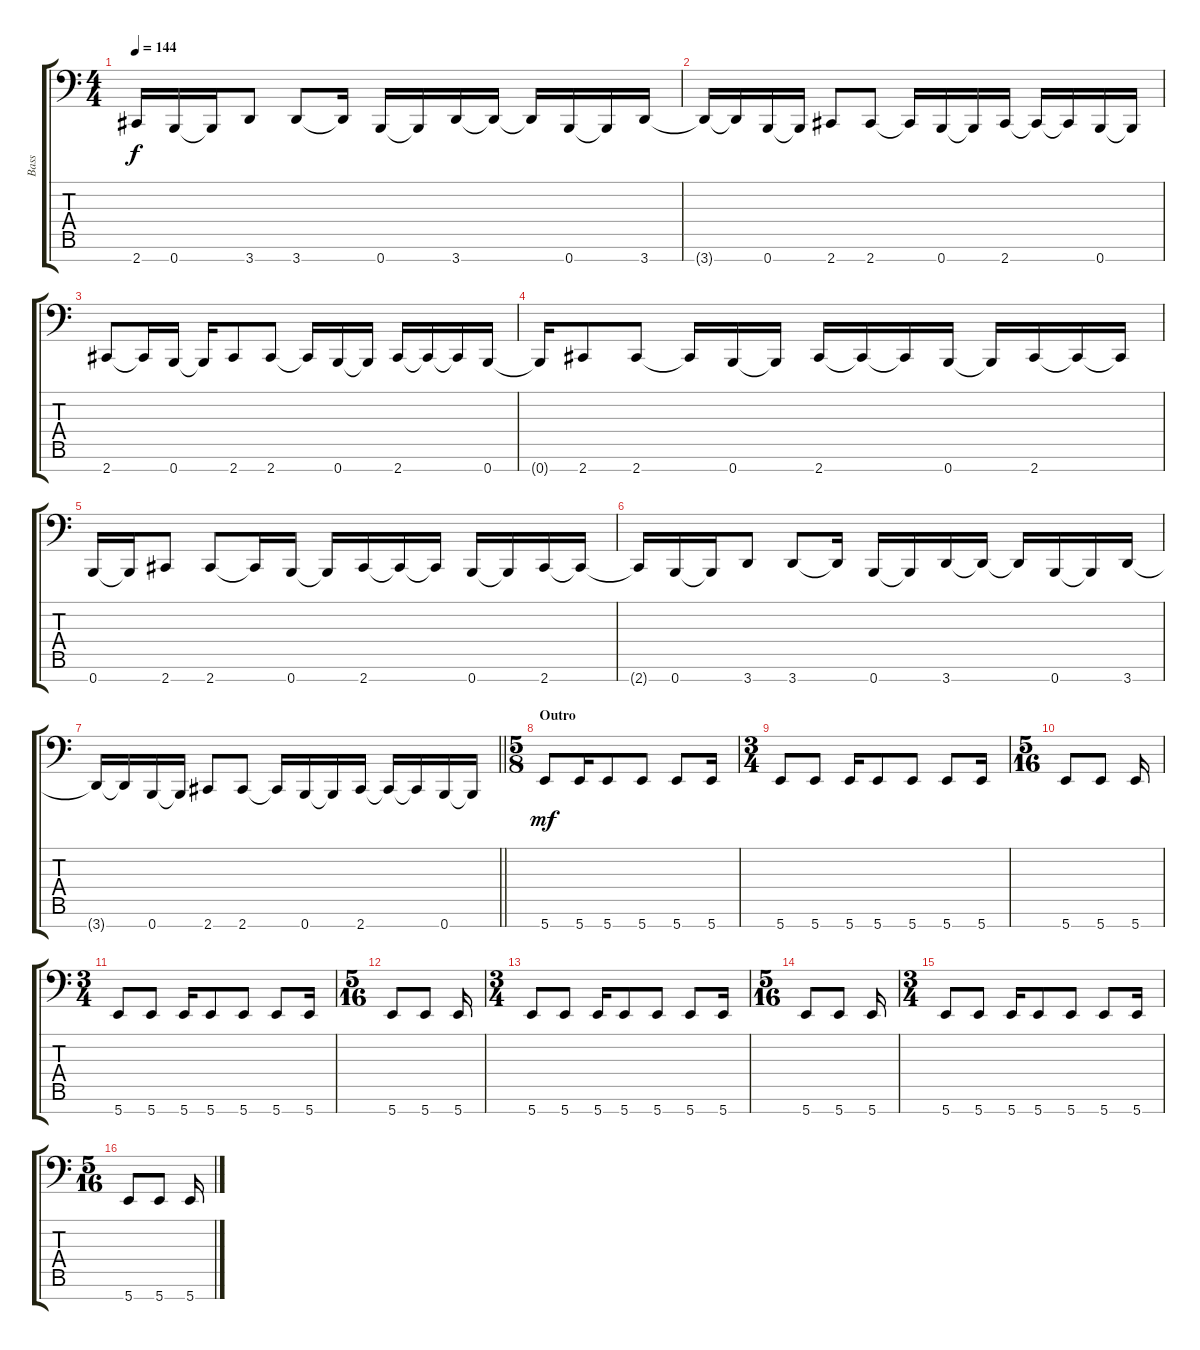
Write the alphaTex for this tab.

\track ("Bass" "Bass") {instrument electricbassfinger}
\staff {score tabs}
\tuning (E3 B2 G2 D2 A1 E1 B0) {hide}
\ts (4 4)
\tempo 144
\clef f4
\ks c
2.7{t}.16{dy f} 0.7.16 0.7{t}.16 3.7.8 3.7.8 3.7{t}.16 0.7.16 0.7{t}.16 3.7.16 3.7{t}.16 3.7{t}.16 0.7.16 0.7{t}.16 3.7.16 |
3.7{t}.16 3.7{t}.16 0.7.16 0.7{t}.16 2.7.8 2.7.8 2.7{t}.16 0.7.16 0.7{t}.16 2.7.16 2.7{t}.16 2.7{t}.16 0.7.16 0.7{t}.16 |
2.7.8 2.7{t}.16 0.7.16 0.7{t}.16 2.7.8 2.7.8 2.7{t}.16 0.7.16 0.7{t}.16 2.7.16 2.7{t}.16 2.7{t}.16 0.7.16 |
0.7{t}.16 2.7.8 2.7.8 2.7{t}.16 0.7.16 0.7{t}.16 2.7.16 2.7{t}.16 2.7{t}.16 0.7.16 0.7{t}.16 2.7.16 2.7{t}.16 2.7{t}.16 |
0.7.16 0.7{t}.16 2.7.8 2.7.8 2.7{t}.16 0.7.16 0.7{t}.16 2.7.16 2.7{t}.16 2.7{t}.16 0.7.16 0.7{t}.16 2.7.16 2.7{t}.16 |
2.7{t}.16 0.7.16 0.7{t}.16 3.7.8 3.7.8 3.7{t}.16 0.7.16 0.7{t}.16 3.7.16 3.7{t}.16 3.7{t}.16 0.7.16 0.7{t}.16 3.7.16 |
\barLineRight lightlight
3.7{t}.16 3.7{t}.16 0.7.16 0.7{t}.16 2.7.8 2.7.8 2.7{t}.16 0.7.16 0.7{t}.16 2.7.16 2.7{t}.16 2.7{t}.16 0.7.16 0.7{t}.16 |
\ts (5 8)
\section ("" "Outro")
5.7.8{dy mf} 5.7.16 5.7.8 5.7.8 5.7.8 5.7.16 |
\ts (3 4)
5.7.8 5.7.8 5.7.16 5.7.8 5.7.8 5.7.8 5.7.16 |
\ts (5 16)
5.7.8 5.7.8 5.7.16 |
\ts (3 4)
5.7.8 5.7.8 5.7.16 5.7.8 5.7.8 5.7.8 5.7.16 |
\ts (5 16)
5.7.8 5.7.8 5.7.16 |
\ts (3 4)
5.7.8 5.7.8 5.7.16 5.7.8 5.7.8 5.7.8 5.7.16 |
\ts (5 16)
5.7.8 5.7.8 5.7.16 |
\ts (3 4)
5.7.8 5.7.8 5.7.16 5.7.8 5.7.8 5.7.8 5.7.16 |
\ts (5 16)
5.7.8 5.7.8 5.7.16
